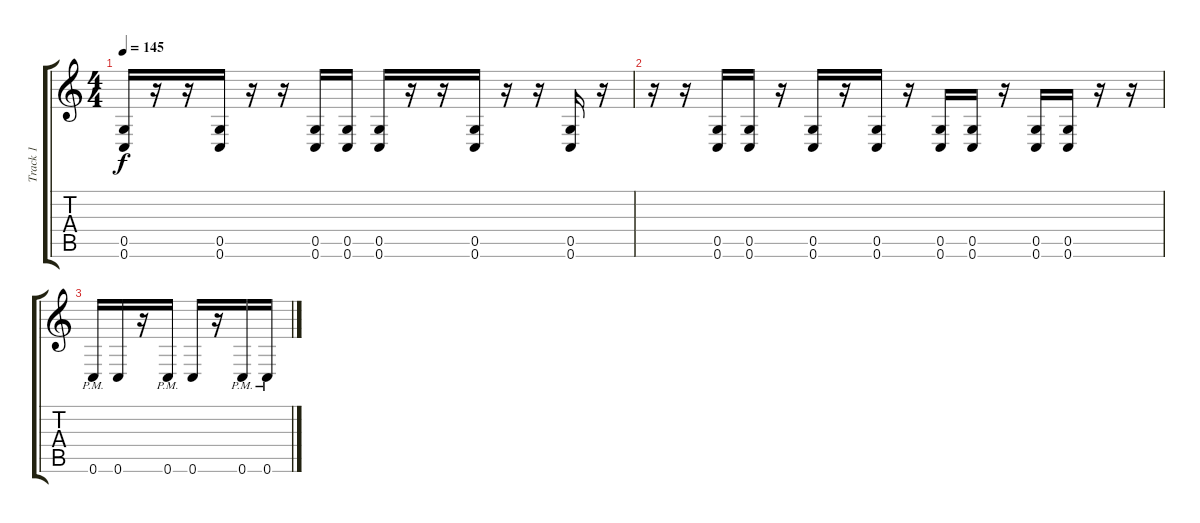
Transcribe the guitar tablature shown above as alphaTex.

\track ("Track 1" "Track 1") {instrument distortionguitar}
\staff {score tabs}
\tuning (D4 A3 F3 C3 G2 C2) {hide}
\ts (4 4)
\tempo 145
\clef g2
\ks c
(0.5 0.6).16{dy f} r.16 r.16 (0.5 0.6).16 r.16 r.16 (0.5 0.6).16 (0.5 0.6).16 (0.5 0.6).16 r.16 r.16 (0.5 0.6).16 r.16 r.16 (0.5 0.6).16 r.16 |
r.16 r.16 (0.5 0.6).16 (0.5 0.6).16 r.16 (0.5 0.6).16 r.16 (0.5 0.6).16 r.16 (0.5 0.6).16 (0.5 0.6).16 r.16 (0.5 0.6).16 (0.5 0.6).16 r.16 r.16 |
0.6{pm}.16 0.6.16 r.16 0.6{pm}.16 0.6.16 r.16 0.6{pm}.16 0.6{pm}.16
